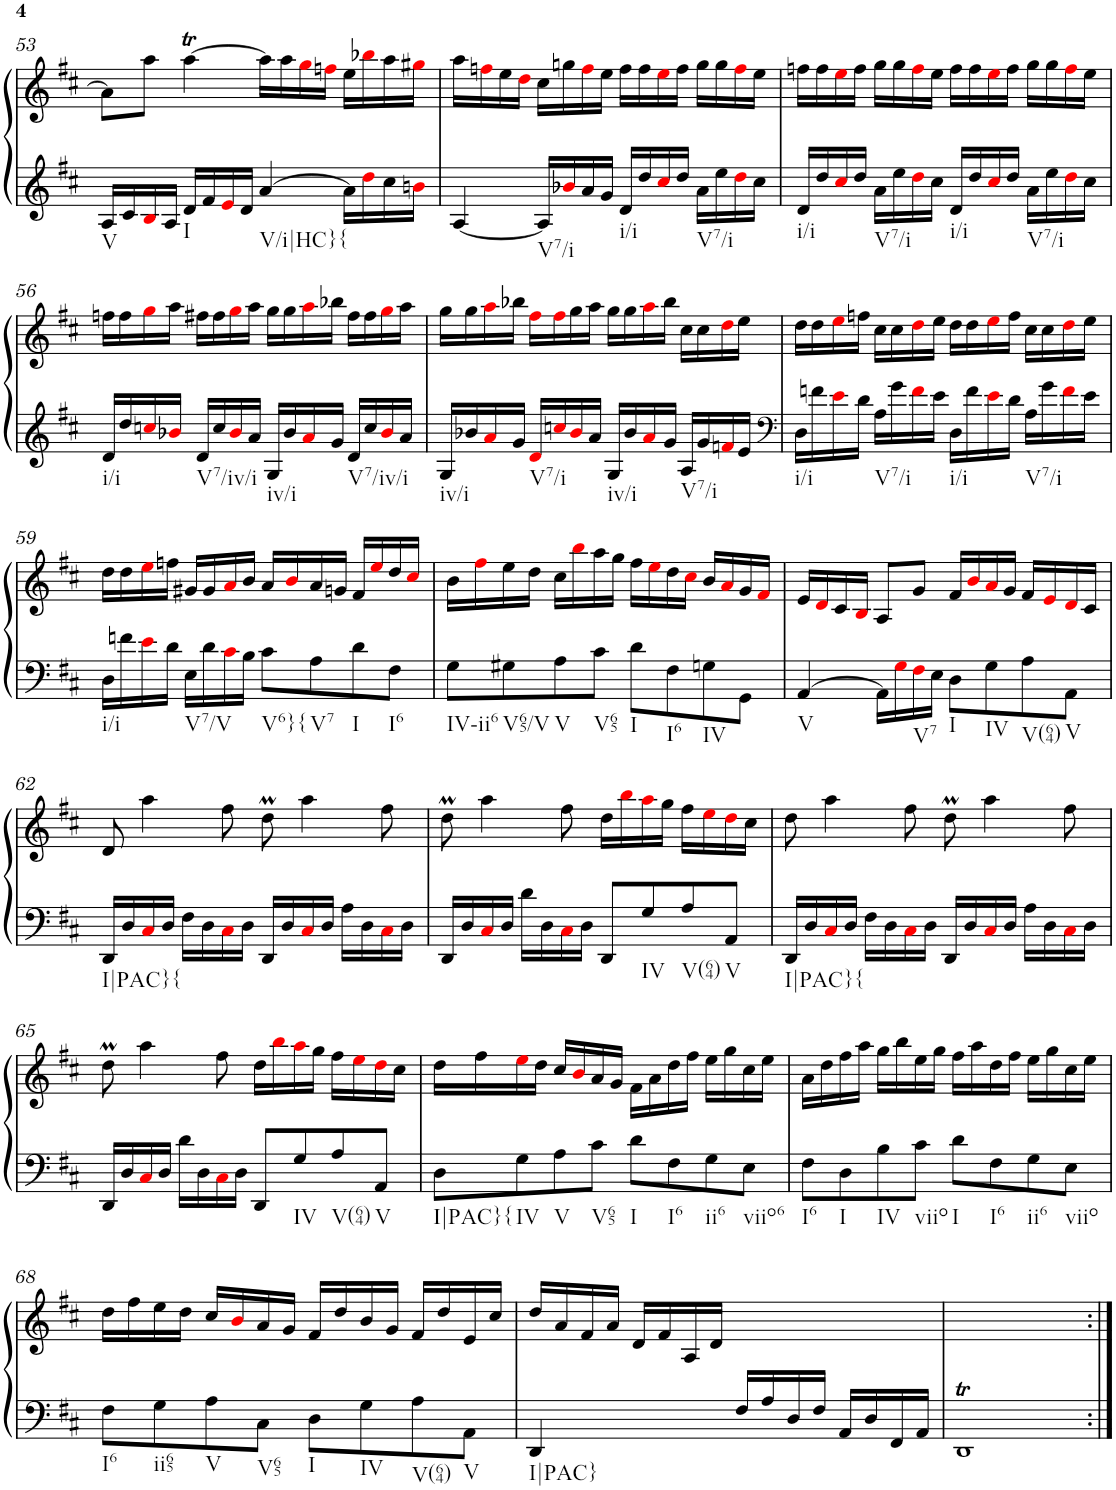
**kern	**kern
*part1	*part1
*staff2	*staff1
*I"Harpsichord	*
*I'Hpschd	*
!!LO:PB:g=z
*clefG2	*clefG2
*k[f#c#]	*k[f#c#]
*D:	*D:
*M4/4	*M4/4
*met(c)	*met(c)
=53	=53
!LO:TX:b:t=V	!
16A/LL	8a\L]
16c#/	.
16Bi/	8aa\J
16A/JJ	.
!LO:TX:b:t=I	!
16d/LL	[4aaT\
16f#/	.
16ei/	.
16d/JJ	.
!LO:TX:b:t=V/i|HC}{	!
[4a/	16aa\LL]
.	16aa\
.	16ggi\
.	16ffni\JJ
16a\LL]	16ee\LL
16ddi\	16bb-Xi\
16cc#\	16aa\
16bni\JJ	16gg#Xi\JJ
=54	=54
[4A/	16aa\LL
.	16ffni\
.	16ee\
.	16ddi\JJ
!LO:TX:b:t=V7/i	!
16A/LL]	16cc#\LL
16b-Xi/	16ggn\
16a/	16ffi\
16g/JJ	16ee\JJ
!LO:TX:b:t=i/i	!
16d/LL	16ff\LL
16dd/	16ff\
16cc#i/	16eei\
16dd/JJ	16ff\JJ
!LO:TX:b:t=V7/i	!
16a\LL	16gg\LL
16ee\	16gg\
16ddi\	16ffi\
16cc#\JJ	16ee\JJ
=55	=55
!LO:TX:b:t=i/i	!
16d/LL	16ffn\LL
16dd/	16ff\
16cc#i/	16eei\
16dd/JJ	16ff\JJ
!LO:TX:b:t=V7/i	!
16a\LL	16gg\LL
16ee\	16gg\
16ddi\	16ffi\
16cc#\JJ	16ee\JJ
!LO:TX:b:t=i/i	!
16d/LL	16ff\LL
16dd/	16ff\
16cc#i/	16eei\
16dd/JJ	16ff\JJ
!LO:TX:b:t=V7/i	!
16a\LL	16gg\LL
16ee\	16gg\
16ddi\	16ffi\
16cc#\JJ	16ee\JJ
!!LO:LB:g=z
=56	=56
!LO:TX:b:t=i/i	!
16d/LL	16ffn\LL
16dd/	16ff\
16ccni/	16ggi\
16b-Xi/JJ	16aa\JJ
!LO:TX:b:t=V7/iv/i	!
16d/LL	16ff#X\LL
16cc/	16ff#\
16b-i/	16ggi\
16a/JJ	16aa\JJ
!LO:TX:b:t=iv/i	!
16G/LL	16gg\LL
16b-/	16gg\
16ai/	16aai\
16g/JJ	16bb-X\JJ
!LO:TX:b:t=V7/iv/i	!
16d/LL	16ff#\LL
16cc/	16ff#\
16b-i/	16ggi\
16a/JJ	16aa\JJ
=57	=57
!LO:TX:b:t=iv/i	!
16G/LL	16gg\LL
16b-X/	16gg\
16ai/	16aai\
16g/JJ	16bb-X\JJ
!LO:TX:b:t=V7/i	!
16di/LL	16ff#i\LL
16ccni/	16ff#i\
16b-i/	16gg\
16a/JJ	16aa\JJ
!LO:TX:b:t=iv/i	!
16G/LL	16gg\LL
16b-/	16gg\
16ai/	16aai\
16g/JJ	16bb-\JJ
!LO:TX:b:t=V7/i	!
16A/LL	16cc#\LL
16g/	16cc#\
16fni/	16ddi\
16e/JJ	16ee\JJ
=58	=58
*clefF4	*
!LO:TX:b:t=i/i	!
16D\LL	16dd\LL
16fn\	16dd\
16ei\	16eei\
16d\JJ	16ffn\JJ
!LO:TX:b:t=V7/i	!
16A\LL	16cc#\LL
16g\	16cc#\
16fi\	16ddi\
16e\JJ	16ee\JJ
!LO:TX:b:t=i/i	!
16D\LL	16dd\LL
16f\	16dd\
16ei\	16eei\
16d\JJ	16ff\JJ
!LO:TX:b:t=V7/i	!
16A\LL	16cc#\LL
16g\	16cc#\
16fi\	16ddi\
16e\JJ	16ee\JJ
!!LO:LB:g=z
=59	=59
!LO:TX:b:t=i/i	!
16D\LL	16dd\LL
16fn\	16dd\
16ei\	16eei\
16d\JJ	16ffn\JJ
!LO:TX:b:t=V7/V	!
16E\LL	16g#X/LL
16d\	16g#/
16c#i\	16ai/
16B\JJ	16b/JJ
!LO:TX:b:t=V6}{	!
8c#\L	16a/LL
.	16bi/
!LO:TX:b:t=V7	!
8A\	16a/
.	16gn/JJ
!LO:TX:b:t=I	!
8d\	16f#/LL
.	16eei/
!LO:TX:b:t=I6	!
8F#\J	16dd/
.	16cc#i/JJ
=60	=60
!LO:TX:b:t=IV-ii6	!
8G\L	16b\LL
.	16ff#i\
!LO:TX:b:t=V65/V	!
8G#X\	16ee\
.	16dd\JJ
!LO:TX:b:t=V	!
8A\	16cc#\LL
.	16bbi\
!LO:TX:b:t=V65	!
8c#\J	16aa\
.	16gg\JJ
!LO:TX:b:t=I	!
8d\L	16ff#\LL
.	16eei\
!LO:TX:b:t=I6	!
8F#\	16dd\
.	16cc#i\JJ
!LO:TX:b:t=IV	!
8Gn\	16b/LL
.	16ai/
8GG\J	16g/
.	16f#i/JJ
=61	=61
!LO:TX:b:t=V	!
[4AA/	16e/LL
.	16di/
.	16c#/
.	16Bi/JJ
16AA\LL]	8A/L
16Gi\	.
!LO:TX:b:t=V7	!
16F#i\	8g/J
16E\JJ	.
!LO:TX:b:t=I	!
8D\L	16f#/LL
.	16bi/
!LO:TX:b:t=IV	!
8G\	16ai/
.	16g/JJ
!LO:TX:b:t=V(64)	!
8A\	16f#/LL
.	16ei/
!LO:TX:b:t=V	!
8AA\J	16di/
.	16c#/JJ
!!LO:LB:g=z
=62	=62
!LO:TX:b:t=I|PAC}{	!
16DD/LL	8d/
16D/	.
16C#i/	4aa\
16D/JJ	.
16F#\LL	.
16D\	.
16C#i\	8ff#\
16D\JJ	.
16DD/LL	8ddM\
16D/	.
16C#i/	4aa\
16D/JJ	.
16A\LL	.
16D\	.
16C#i\	8ff#\
16D\JJ	.
=63	=63
16DD/LL	8ddM\
16D/	.
16C#i/	4aa\
16D/JJ	.
16d\LL	.
16D\	.
16C#i\	8ff#\
16D\JJ	.
8DD/L	16dd\LL
.	16bbi\
!LO:TX:b:t=IV	!
8G/	16aai\
.	16gg\JJ
!LO:TX:b:t=V(64)	!
8A/	16ff#\LL
.	16eei\
!LO:TX:b:t=V	!
8AA/J	16ddi\
.	16cc#\JJ
=64	=64
!LO:TX:b:t=I|PAC}{	!
16DD/LL	8dd\
16D/	.
16C#i/	4aa\
16D/JJ	.
16F#\LL	.
16D\	.
16C#i\	8ff#\
16D\JJ	.
16DD/LL	8ddM\
16D/	.
16C#i/	4aa\
16D/JJ	.
16A\LL	.
16D\	.
16C#i\	8ff#\
16D\JJ	.
!!LO:LB:g=z
=65	=65
16DD/LL	8ddM\
16D/	.
16C#i/	4aa\
16D/JJ	.
16d\LL	.
16D\	.
16C#i\	8ff#\
16D\JJ	.
8DD/L	16dd\LL
.	16bbi\
!LO:TX:b:t=IV	!
8G/	16aai\
.	16gg\JJ
!LO:TX:b:t=V(64)	!
8A/	16ff#\LL
.	16eei\
!LO:TX:b:t=V	!
8AA/J	16ddi\
.	16cc#\JJ
=66	=66
!LO:TX:b:t=I|PAC}{	!
8D\L	16dd\LL
.	16ff#\
!LO:TX:b:t=IV	!
8G\	16eei\
.	16dd\JJ
!LO:TX:b:t=V	!
8A\	16cc#/LL
.	16bi/
!LO:TX:b:t=V65	!
8c#\J	16a/
.	16g/JJ
!LO:TX:b:t=I	!
8d\L	16f#\LL
.	16a\
!LO:TX:b:t=I6	!
8F#\	16dd\
.	16ff#\JJ
!LO:TX:b:t=ii6	!
8G\	16ee\LL
.	16gg\
!LO:TX:b:t=viio6	!
8E\J	16cc#\
.	16ee\JJ
=67	=67
!LO:TX:b:t=I6	!
8F#\L	16a\LL
.	16dd\
!LO:TX:b:t=I	!
8D\	16ff#\
.	16aa\JJ
!LO:TX:b:t=IV	!
8B\	16gg\LL
.	16bb\
!LO:TX:b:t=viio	!
8c#\J	16ee\
.	16gg\JJ
!LO:TX:b:t=I	!
8d\L	16ff#\LL
.	16aa\
!LO:TX:b:t=I6	!
8F#\	16dd\
.	16ff#\JJ
!LO:TX:b:t=ii6	!
8G\	16ee\LL
.	16gg\
!LO:TX:b:t=viio	!
8E\J	16cc#\
.	16ee\JJ
!!LO:LB:g=z
=68	=68
!LO:TX:b:t=I6	!
8F#\L	16dd\LL
.	16ff#\
!LO:TX:b:t=ii65	!
8G\	16ee\
.	16dd\JJ
!LO:TX:b:t=V	!
8A\	16cc#/LL
.	16bi/
!LO:TX:b:t=V65	!
8C#\J	16a/
.	16g/JJ
!LO:TX:b:t=I	!
8D\L	16f#/LL
.	16dd/
!LO:TX:b:t=IV	!
8G\	16b/
.	16g/JJ
!LO:TX:b:t=V(64)	!
8A\	16f#/LL
.	16dd/
!LO:TX:b:t=V	!
8AA\J	16e/
.	16cc#/JJ
=69	=69
!LO:TX:b:t=I|PAC}	!
4DD/	16dd/LL
.	16a/
.	16f#/
.	16a/JJ
4ryy	16d/LL
.	16f#/
.	16A/
.	16d/JJ
16F#/LL	2ryy
16A/	.
16D/	.
16F#/JJ	.
16AA/LL	.
16D/	.
16FF#/	.
16AA/JJ	.
=70	=70
1DDT	1ryy
=:|!	=:|!
*-	*-
